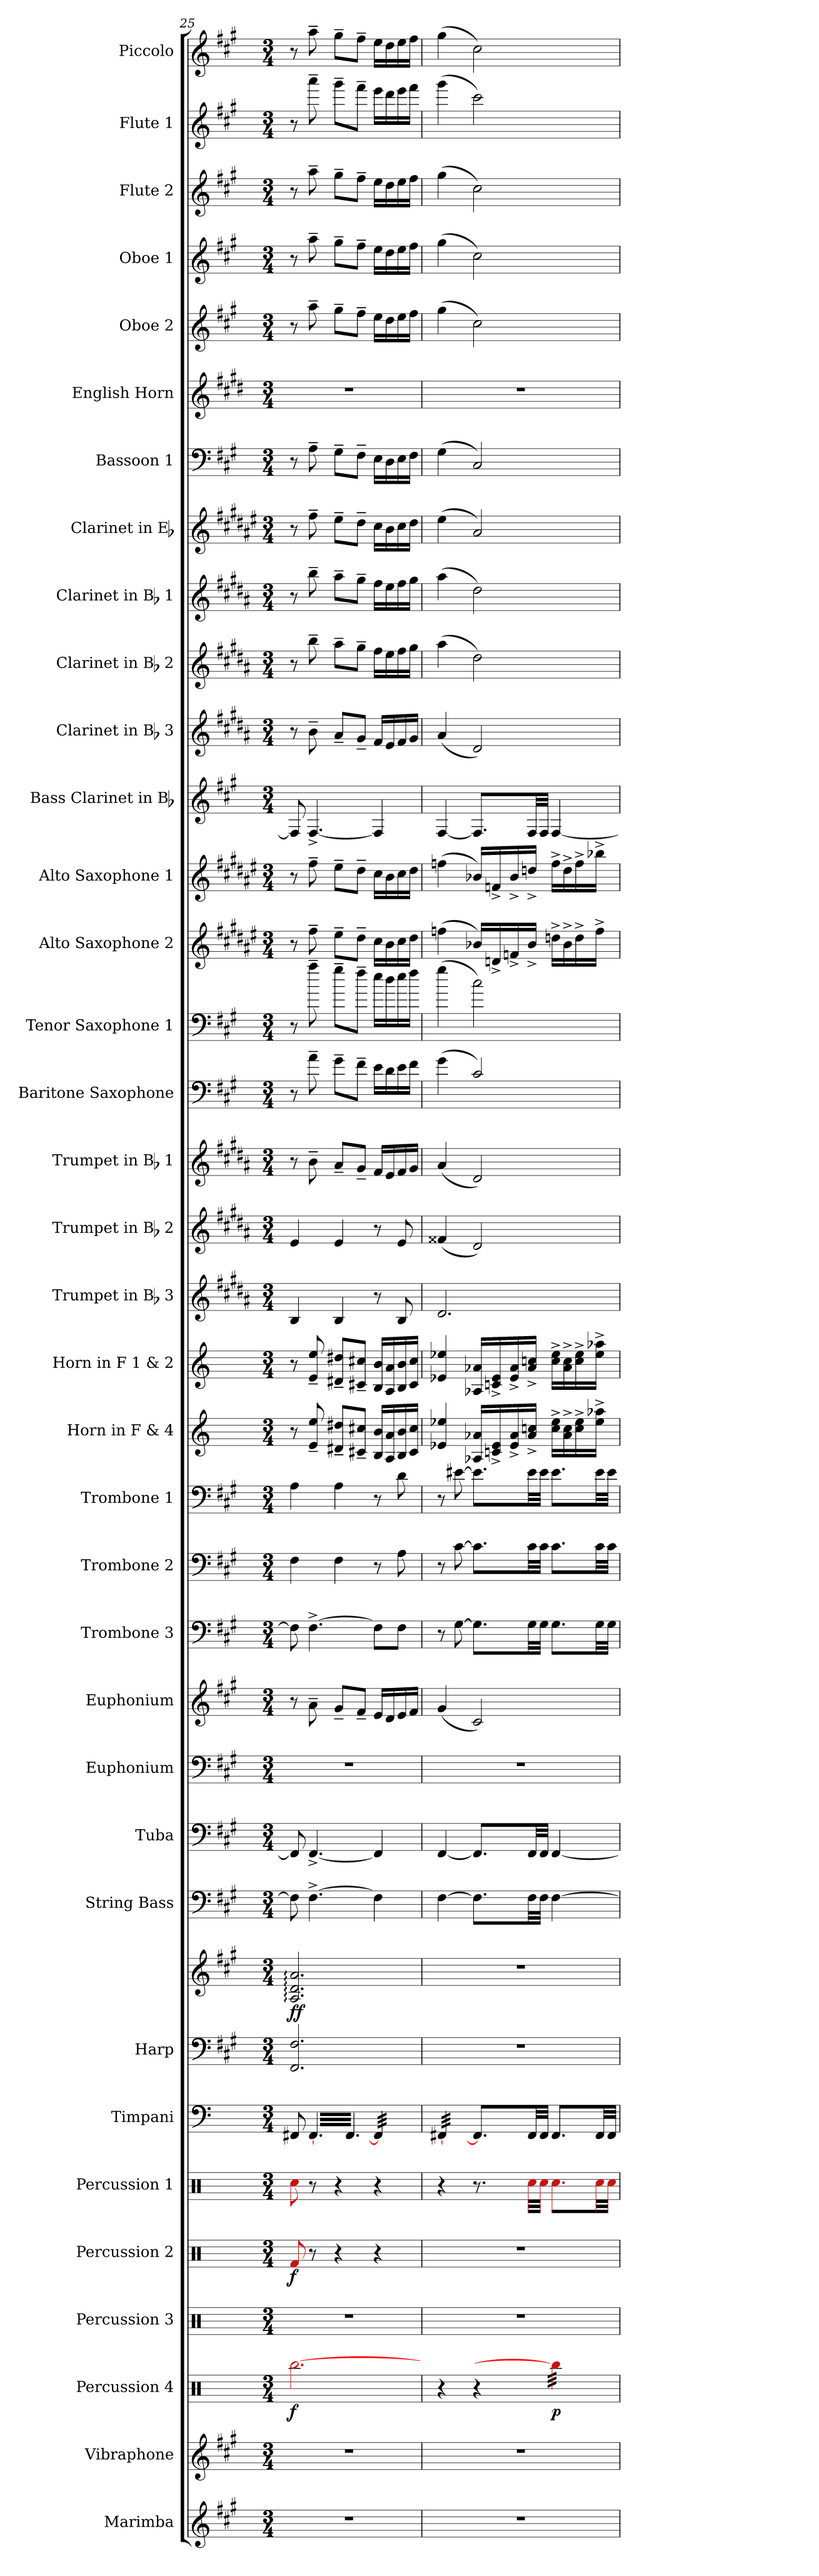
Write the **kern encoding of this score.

**kern	**kern	**kern	**dynam	**kern	**kern	**dynam	**kern	**kern	**kern	**kern	**dynam	**kern	**kern	**kern	**kern	**kern	**kern	**kern	**kern	**kern	**kern	**kern	**kern	**kern	**kern	**kern	**kern	**kern	**kern	**kern	**kern	**kern	**kern	**kern	**kern	**kern	**kern	**kern	**kern
*part36	*part35	*part34	*part34	*part33	*part32	*part32	*part31	*part30	*part29	*part29	*part29	*part28	*part27	*part26	*part25	*part24	*part23	*part22	*part21	*part20	*part19	*part18	*part17	*part16	*part15	*part14	*part13	*part12	*part11	*part10	*part9	*part8	*part7	*part6	*part5	*part4	*part3	*part2	*part1
*staff37	*staff36	*staff35	*staff35	*staff34	*staff33	*staff33	*staff32	*staff31	*staff30	*staff29	*staff29/30	*staff28	*staff27	*staff26	*staff25	*staff24	*staff23	*staff22	*staff21	*staff20	*staff19	*staff18	*staff17	*staff16	*staff15	*staff14	*staff13	*staff12	*staff11	*staff10	*staff9	*staff8	*staff7	*staff6	*staff5	*staff4	*staff3	*staff2	*staff1
*I"Marimba	*I"Vibraphone	*I"Percussion 4	*	*I"Percussion 3	*I"Percussion 2	*	*I"Percussion 1	*I"Timpani	*I"Harp	*	*	*I"String Bass	*I"Tuba	*I"Euphonium	*I"Euphonium	*I"Trombone 3	*I"Trombone 2	*I"Trombone 1	*I"Horn in F  &amp; 4	*I"Horn in F 1 &amp; 2	*I"Trumpet in Bb 3	*I"Trumpet in Bb 2	*I"Trumpet in Bb 1	*I"Baritone Saxophone	*I"Tenor Saxophone 1	*I"Alto Saxophone 2	*I"Alto Saxophone 1	*I"Bass Clarinet in Bb	*I"Clarinet in Bb 3	*I"Clarinet in Bb 2	*I"Clarinet in Bb 1	*I"Clarinet in Eb	*I"Bassoon 1	*I"English Horn	*I"Oboe 2	*I"Oboe 1	*I"Flute 2	*I"Flute 1	*I"Piccolo
*I'Mar.	*I'Vib.	*I'Perc. 4	*	*I'Perc. 3	*I'Perc. 2	*	*I'Perc. 1	*I'Timp.	*I'Hp.	*	*	*	*I'Tba.	*I'Euph.	*I'Euph.	*I'Tbn. 3	*I'Tbn. 2	*I'Tbn. 1	*I'Hn. 3 &amp; 4	*I'Hn. 1 &amp; 2	*I'Tpt. 3	*I'Tpt. 2	*I'Tpt. 1	*I'Bari. Sax.	*I'T. Sax. 1	*I'A. Sax. 2	*I'A. Sax. 1	*I'B. Cl.	*I'Cl. 3	*I'Cl. 2	*I'Cl. 1	*	*I'Bsn. 1	*I'Eng. Hn.	*I'Ob. 2	*I'Ob. 1	*I'Fl. 2	*I'Fl. 1	*I'Picc.
!!LO:PB:g=z
*clefG2	*clefG2	*clefX	*	*clefX	*clefX	*	*clefX	*clefF4	*clefF4	*clefG2	*	*clefF4	*clefF4	*clefF4	*clefG2	*clefF4	*clefF4	*clefF4	*clefG2	*clefG2	*clefG2	*clefG2	*clefG2	*clefF4	*clefF4	*clefG2	*clefG2	*clefG2	*clefG2	*clefG2	*clefG2	*clefG2	*clefF4	*clefG2	*clefG2	*clefG2	*clefG2	*clefG2	*clefG2
*	*	*	*	*	*	*	*	*	*	*	*	*ITrd7c12	*	*	*ITrd8c14	*	*	*	*ITrd4c7	*ITrd4c7	*ITrd1c2	*ITrd1c2	*ITrd1c2	*ITrd12c21	*ITrd8c14	*ITrd5c9	*ITrd5c9	*ITrd8c14	*ITrd1c2	*ITrd1c2	*ITrd1c2	*ITrd-2c-3	*	*ITrd4c7	*	*	*	*	*ITrd-7c-12
*k[f#c#g#]	*k[f#c#g#]	*k[]	*	*k[]	*k[]	*	*k[]	*k[]	*k[f#c#g#]	*k[f#c#g#]	*	*k[f#c#g#]	*k[f#c#g#]	*k[f#c#g#]	*k[f#c#g#]	*k[f#c#g#]	*k[f#c#g#]	*k[f#c#g#]	*k[b-]	*k[b-]	*k[f#c#g#]	*k[f#c#g#]	*k[f#c#g#]	*k[f#c#g#]	*k[f#c#g#]	*k[f#c#g#]	*k[f#c#g#]	*k[f#c#g#]	*k[f#c#g#]	*k[f#c#g#]	*k[f#c#g#]	*k[f#c#g#]	*k[f#c#g#]	*k[f#c#g#]	*k[f#c#g#]	*k[f#c#g#]	*k[f#c#g#]	*k[f#c#g#]	*k[f#c#g#]
*A:	*A:	*	*	*	*	*	*	*	*A:	*A:	*	*A:	*A:	*A:	*A:	*A:	*A:	*A:	*	*	*A:	*A:	*A:	*A:	*A:	*A:	*A:	*A:	*A:	*A:	*A:	*A:	*A:	*A:	*A:	*A:	*A:	*A:	*A:
*M3/4	*M3/4	*M3/4	*	*M3/4	*M3/4	*	*M3/4	*M3/4	*M3/4	*M3/4	*	*M3/4	*M3/4	*M3/4	*M3/4	*M3/4	*M3/4	*M3/4	*M3/4	*M3/4	*M3/4	*M3/4	*M3/4	*M3/4	*M3/4	*M3/4	*M3/4	*M3/4	*M3/4	*M3/4	*M3/4	*M3/4	*M3/4	*M3/4	*M3/4	*M3/4	*M3/4	*M3/4	*M3/4
=25	=25	=25	=25	=25	=25	=25	=25	=25	=25	=25	=25	=25	=25	=25	=25	=25	=25	=25	=25	=25	=25	=25	=25	=25	=25	=25	=25	=25	=25	=25	=25	=25	=25	=25	=25	=25	=25	=25	=25
!	!	!	!LO:DY:b	!	!	!LO:DY:b	!	!	!	!	!LO:DY:b	!	!	!	!	!	!	!	!	!	!	!	!	!	!	!	!	!	!	!	!	!	!	!	!	!	!	!	!
2.r	2.r	[2.bb\	f	2.r	8f/	f	8cc\	8FF#X/	2.FF#/ 2.F#/	2.A/: 2.d/: 2.a/:	ff	8FF#\]	8FF#/]	2.r	8r	8F#\]	4F#\	4A\	8r	8r	4A/	4d/	8r	8r	8r	8r	8r	8FF#/]	8r	8r	8r	8r	8r	2.r	8r	8r	8r	8r	8r
*	*	*	*	*	*	*	*	*tremolo	*	*	*	*	*	*	*	*	*	*	*	*	*	*	*	*	*	*	*	*	*	*	*	*	*	*	*	*	*	*	*
.	.	.	.	.	8r	.	8r	[32FF#/LLL	.	.	.	[4.FF#^\	[4.FF#^/	.	8A~\	[4.F#^\	.	.	8A/~ 8a/~	8A/~ 8a/~	.	.	8a~\	8A~\	8a~\	8a~\	8a~\	[4.FF#^/	8a~\	8aa~\	8aa~\	8aa~\	8A~\	.	8aa~\	8aa~\	8aa~\	8aaa~\	8aaa~\
.	.	.	.	.	.	.	.	32FF#/	.	.	.	.	.	.	.	.	.	.	.	.	.	.	.	.	.	.	.	.	.	.	.	.	.	.	.	.	.	.	.
.	.	.	.	.	.	.	.	32FF#/	.	.	.	.	.	.	.	.	.	.	.	.	.	.	.	.	.	.	.	.	.	.	.	.	.	.	.	.	.	.	.
.	.	.	.	.	.	.	.	32FF#/	.	.	.	.	.	.	.	.	.	.	.	.	.	.	.	.	.	.	.	.	.	.	.	.	.	.	.	.	.	.	.
.	.	.	.	.	4r	.	4r	32FF#/	.	.	.	.	.	.	8G#~/L	.	4F#\	4A\	8G#X/~ 8g#X/~L	8G#X/~ 8g#X/~L	4A/	4d/	8g#~/L	8G#~\L	8g#~\L	8g#~\L	8g#~\L	.	8g#~/L	8gg#~\L	8gg#~\L	8gg#~\L	8G#~\L	.	8gg#~\L	8gg#~\L	8gg#~\L	8ggg#~\L	8ggg#~\L
.	.	.	.	.	.	.	.	32FF#/	.	.	.	.	.	.	.	.	.	.	.	.	.	.	.	.	.	.	.	.	.	.	.	.	.	.	.	.	.	.	.
.	.	.	.	.	.	.	.	32FF#/	.	.	.	.	.	.	.	.	.	.	.	.	.	.	.	.	.	.	.	.	.	.	.	.	.	.	.	.	.	.	.
.	.	.	.	.	.	.	.	32FF#/	.	.	.	.	.	.	.	.	.	.	.	.	.	.	.	.	.	.	.	.	.	.	.	.	.	.	.	.	.	.	.
.	.	.	.	.	.	.	.	32FF#/	.	.	.	.	.	.	8F#~/J	.	.	.	8F#X/~ 8f#X/~J	8F#X/~ 8f#X/~J	.	.	8f#~/J	8F#~\J	8f#~\J	8f#~\J	8f#~\J	.	8f#~/J	8ff#~\J	8ff#~\J	8ff#~\J	8F#~\J	.	8ff#~\J	8ff#~\J	8ff#~\J	8fff#~\J	8fff#~\J
.	.	.	.	.	.	.	.	32FF#/	.	.	.	.	.	.	.	.	.	.	.	.	.	.	.	.	.	.	.	.	.	.	.	.	.	.	.	.	.	.	.
.	.	.	.	.	.	.	.	32FF#/	.	.	.	.	.	.	.	.	.	.	.	.	.	.	.	.	.	.	.	.	.	.	.	.	.	.	.	.	.	.	.
.	.	.	.	.	.	.	.	32FF#/JJJ	.	.	.	.	.	.	.	.	.	.	.	.	.	.	.	.	.	.	.	.	.	.	.	.	.	.	.	.	.	.	.
.	.	.	.	.	4r	.	4r	32FF#/]LLL	.	.	.	4FF#\]	4FF#/]	.	16E/LL	8F#\L]	8r	8r	16E/ 16e/LL	16E/ 16e/LL	8r	8r	16e/LL	16E\LL	16e\LL	16e\LL	16e\LL	4FF#/]	16e/LL	16ee\LL	16ee\LL	16ee\LL	16E\LL	.	16ee\LL	16ee\LL	16ee\LL	16eee\LL	16eee\LL
.	.	.	.	.	.	.	.	32FF#/	.	.	.	.	.	.	.	.	.	.	.	.	.	.	.	.	.	.	.	.	.	.	.	.	.	.	.	.	.	.	.
.	.	.	.	.	.	.	.	32FF#/	.	.	.	.	.	.	16D/	.	.	.	16D/ 16d/	16D/ 16d/	.	.	16d/	16D\	16d\	16d\	16d\	.	16d/	16dd\	16dd\	16dd\	16D\	.	16dd\	16dd\	16dd\	16ddd\	16ddd\
.	.	.	.	.	.	.	.	32FF#/	.	.	.	.	.	.	.	.	.	.	.	.	.	.	.	.	.	.	.	.	.	.	.	.	.	.	.	.	.	.	.
.	.	.	.	.	.	.	.	32FF#/	.	.	.	.	.	.	16E/	8F#\J	8A\	8d\	16E/ 16e/	16E/ 16e/	8A/	8d/	16e/	16E\	16e\	16e\	16e\	.	16e/	16ee\	16ee\	16ee\	16E\	.	16ee\	16ee\	16ee\	16eee\	16eee\
.	.	.	.	.	.	.	.	32FF#/	.	.	.	.	.	.	.	.	.	.	.	.	.	.	.	.	.	.	.	.	.	.	.	.	.	.	.	.	.	.	.
.	.	.	.	.	.	.	.	32FF#/	.	.	.	.	.	.	16F#/JJ	.	.	.	16F#/ 16f#/JJ	16F#/ 16f#/JJ	.	.	16f#/JJ	16F#\JJ	16f#\JJ	16f#\JJ	16f#\JJ	.	16f#/JJ	16ff#\JJ	16ff#\JJ	16ff#\JJ	16F#\JJ	.	16ff#\JJ	16ff#\JJ	16ff#\JJ	16fff#\JJ	16fff#\JJ
.	.	.	.	.	.	.	.	32FF#/JJJ	.	.	.	.	.	.	.	.	.	.	.	.	.	.	.	.	.	.	.	.	.	.	.	.	.	.	.	.	.	.	.
=26	=26	=26	=26	=26	=26	=26	=26	=26	=26	=26	=26	=26	=26	=26	=26	=26	=26	=26	=26	=26	=26	=26	=26	=26	=26	=26	=26	=26	=26	=26	=26	=26	=26	=26	=26	=26	=26	=26	=26
2.r	2.r	4r	.	2.r	2.r	.	4r	[32FF#X/LLL	2.r	2.r	.	[4FF#\	[4FF#/	2.r	(<4G#/	8r	8r	8r	4A-X/ 4a-X/	4A-X/ 4a-X/	2.c#/	(<4e#X/	(<4g#/	(>4G#\	(>4g#\	(>4a-X\	(>4a-X\	[4FF#/	(<4g#/	(>4gg#\	(>4gg#\	(>4gg#\	(>4G#\	2.r	(>4gg#\	(>4gg#\	(>4gg#\	(>4ggg#\	(>4ggg#\
.	.	.	.	.	.	.	.	32FF#X/	.	.	.	.	.	.	.	.	.	.	.	.	.	.	.	.	.	.	.	.	.	.	.	.	.	.	.	.	.	.	.
.	.	.	.	.	.	.	.	32FF#X/	.	.	.	.	.	.	.	.	.	.	.	.	.	.	.	.	.	.	.	.	.	.	.	.	.	.	.	.	.	.	.
.	.	.	.	.	.	.	.	32FF#X/	.	.	.	.	.	.	.	.	.	.	.	.	.	.	.	.	.	.	.	.	.	.	.	.	.	.	.	.	.	.	.
.	.	.	.	.	.	.	.	32FF#X/	.	.	.	.	.	.	.	[8G#\	[8c#\	[8e#X\	.	.	.	.	.	.	.	.	.	.	.	.	.	.	.	.	.	.	.	.	.
.	.	.	.	.	.	.	.	32FF#X/	.	.	.	.	.	.	.	.	.	.	.	.	.	.	.	.	.	.	.	.	.	.	.	.	.	.	.	.	.	.	.
.	.	.	.	.	.	.	.	32FF#X/	.	.	.	.	.	.	.	.	.	.	.	.	.	.	.	.	.	.	.	.	.	.	.	.	.	.	.	.	.	.	.
.	.	.	.	.	.	.	.	32FF#X/JJJ	.	.	.	.	.	.	.	.	.	.	.	.	.	.	.	.	.	.	.	.	.	.	.	.	.	.	.	.	.	.	.
*	*	*	*	*	*	*	*	*Xtremolo	*	*	*	*	*	*	*	*	*	*	*	*	*	*	*	*	*	*	*	*	*	*	*	*	*	*	*	*	*	*	*
.	.	4r	.	.	.	.	8.r	8.FF#/L]	.	.	.	8.FF#\L]	8.FF#/L]	.	2C#/)	8.G#\L]	8.c#\L]	8.e#\L]	16D-X/ 16d-X/LL	16D-X/ 16d-X/LL	.	2c#/)	2c#/)	2C#/)	2c#\)	16d-X/LL)	16d-X/LL)	8.FF#/L]	2c#/)	2cc#\)	2cc#\)	2cc#/)	2C#/)	.	2cc#\)	2cc#\)	2cc#\)	2ccc#\)	2ccc#\)
.	.	.	.	.	.	.	.	.	.	.	.	.	.	.	.	.	.	.	16Fn/^ 16A-/^	16Fn/^ 16A-/^	.	.	.	.	.	16Fn^/	16A-X^/	.	.	.	.	.	.	.	.	.	.	.	.
.	.	.	.	.	.	.	.	.	.	.	.	.	.	.	.	.	.	.	16A-/^ 16d-/^	16A-/^ 16d-/^	.	.	.	.	.	16A-X^/	16d-^/	.	.	.	.	.	.	.	.	.	.	.	.
.	.	.	.	.	.	.	32cc\LLL	32FF#/LL	.	.	.	32FF#\LL	32FF#/LL	.	.	32G#\LL	32c#\LL	32e#\LL	16d-/^ 16fn/^JJ	16d-/^ 16fn/^JJ	.	.	.	.	.	16d-^/JJ	16fn^/JJ	32FF#/LL	.	.	.	.	.	.	.	.	.	.	.
.	.	.	.	.	.	.	32cc\JJJ	32FF#/JJJ	.	.	.	32FF#\JJJ	32FF#/JJJ	.	.	32G#\JJJ	32c#\JJJ	32e#\JJJ	.	.	.	.	.	.	.	.	.	32FF#/JJJ	.	.	.	.	.	.	.	.	.	.	.
!	!	!	!LO:DY:b	!	!	!	!	!	!	!	!	!	!	!	!	!	!	!	!	!	!	!	!	!	!	!	!	!	!	!	!	!	!	!	!	!	!	!	!
*	*	*tremolo	*	*	*	*	*	*	*	*	*	*	*	*	*	*	*	*	*	*	*	*	*	*	*	*	*	*	*	*	*	*	*	*	*	*	*	*	*
.	.	32bb\]LLL	p	.	.	.	8.cc\L	8.FF#/L	.	.	.	[4FF#\	[4FF#/	.	.	8.G#\L	8.c#\L	8.e#\L	16f\^ 16a-\^LL	16f\^ 16a-\^LL	.	.	.	.	.	16fn^\LL	16a-^\LL	[4FF#/	.	.	.	.	.	.	.	.	.	.	.
.	.	32bb\	.	.	.	.	.	.	.	.	.	.	.	.	.	.	.	.	.	.	.	.	.	.	.	.	.	.	.	.	.	.	.	.	.	.	.	.	.
.	.	32bb\	.	.	.	.	.	.	.	.	.	.	.	.	.	.	.	.	16d-\^ 16f\^	16d-\^ 16f\^	.	.	.	.	.	16d-^\	16f^\	.	.	.	.	.	.	.	.	.	.	.	.
.	.	32bb\	.	.	.	.	.	.	.	.	.	.	.	.	.	.	.	.	.	.	.	.	.	.	.	.	.	.	.	.	.	.	.	.	.	.	.	.	.
.	.	32bb\	.	.	.	.	.	.	.	.	.	.	.	.	.	.	.	.	16f\^ 16a-\^	16f\^ 16a-\^	.	.	.	.	.	16f^\	16a-^\	.	.	.	.	.	.	.	.	.	.	.	.
.	.	32bb\	.	.	.	.	.	.	.	.	.	.	.	.	.	.	.	.	.	.	.	.	.	.	.	.	.	.	.	.	.	.	.	.	.	.	.	.	.
.	.	32bb\	.	.	.	.	32cc\LL	32FF#/LL	.	.	.	.	.	.	.	32G#\LL	32c#\LL	32e#\LL	16a-\^ 16dd-X\^JJ	16a-\^ 16dd-X\^JJ	.	.	.	.	.	16a-^\JJ	16dd-X^\JJ	.	.	.	.	.	.	.	.	.	.	.	.
.	.	32bb\JJJ	.	.	.	.	32cc\JJJ	32FF#/JJJ	.	.	.	.	.	.	.	32G#\JJJ	32c#\JJJ	32e#\JJJ	.	.	.	.	.	.	.	.	.	.	.	.	.	.	.	.	.	.	.	.	.
*	*	*Xtremolo	*	*	*	*	*	*	*	*	*	*	*	*	*	*	*	*	*	*	*	*	*	*	*	*	*	*	*	*	*	*	*	*	*	*	*	*	*
=	=	=	=	=	=	=	=	=	=	=	=	=	=	=	=	=	=	=	=	=	=	=	=	=	=	=	=	=	=	=	=	=	=	=	=	=	=	=	=
*-	*-	*-	*-	*-	*-	*-	*-	*-	*-	*-	*-	*-	*-	*-	*-	*-	*-	*-	*-	*-	*-	*-	*-	*-	*-	*-	*-	*-	*-	*-	*-	*-	*-	*-	*-	*-	*-	*-	*-
